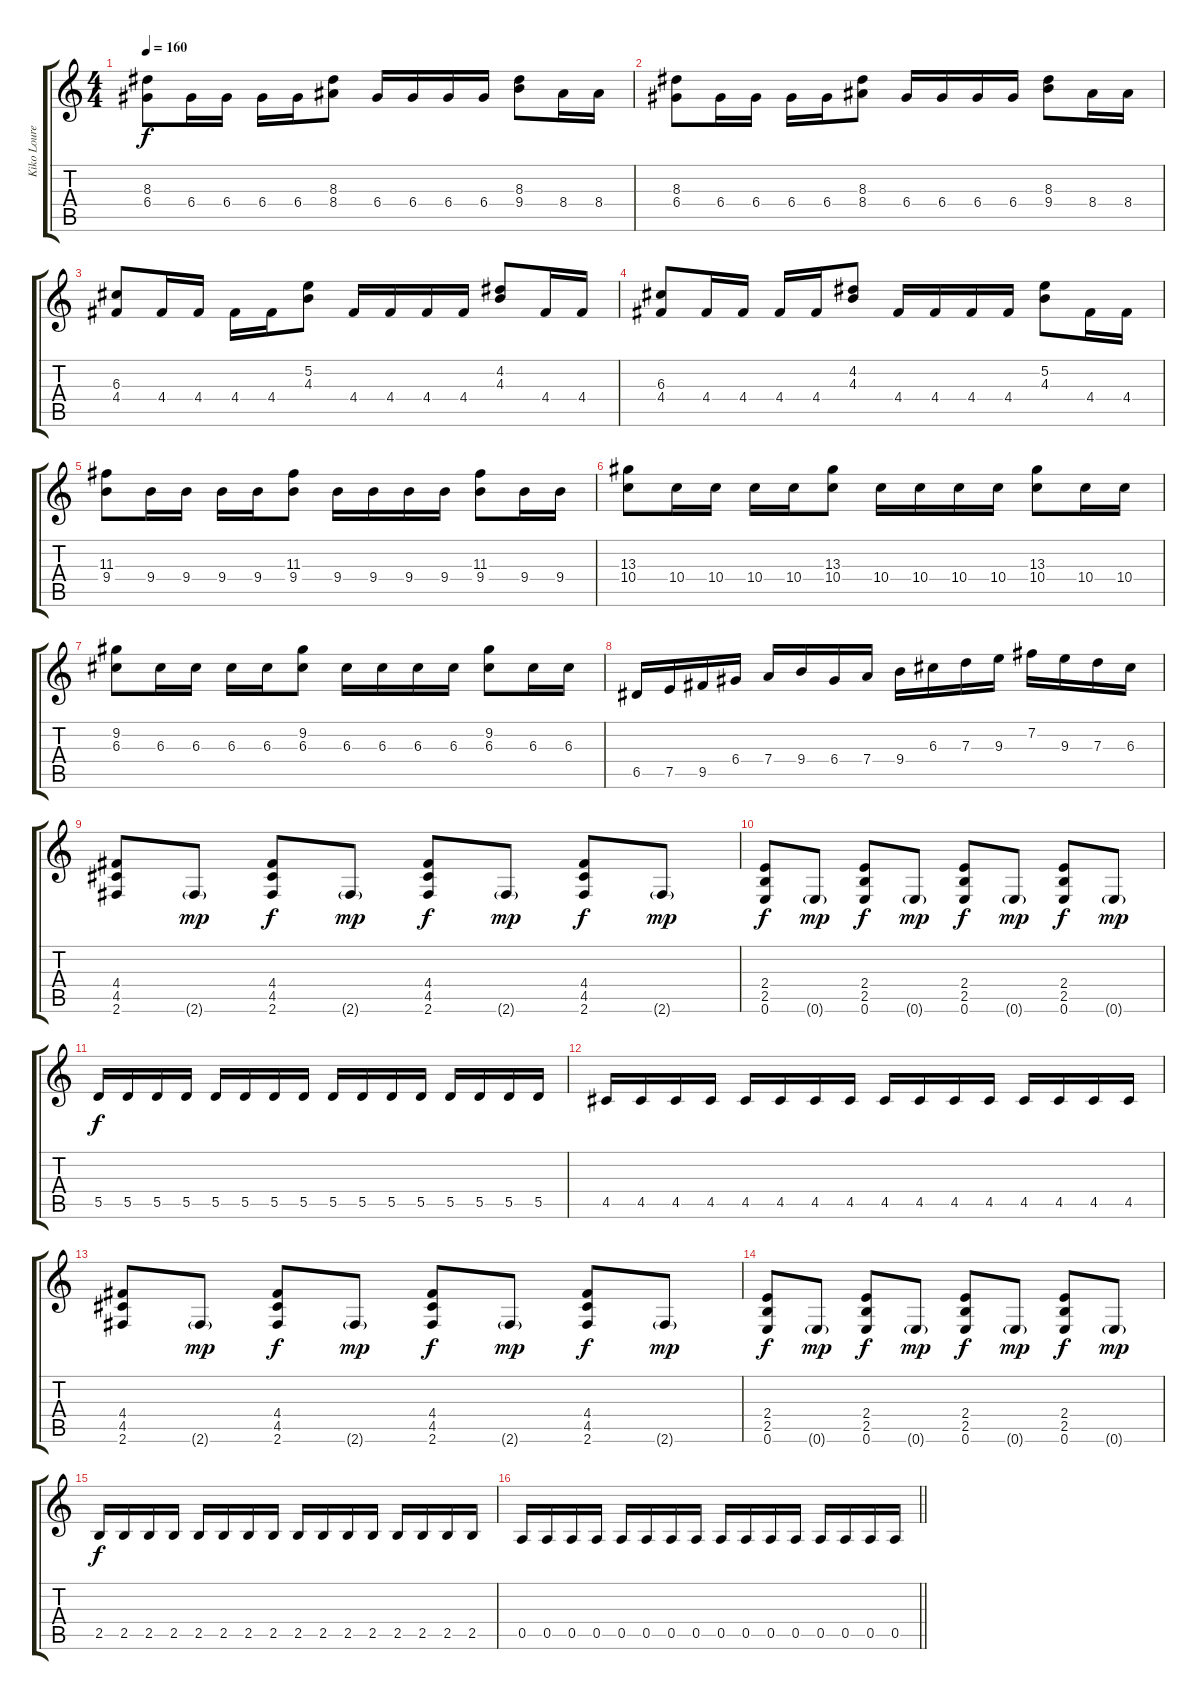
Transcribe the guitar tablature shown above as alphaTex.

\track ("Kiko Loureiro" "Kiko Loure") {instrument distortionguitar}
\staff {score tabs}
\tuning (E4 B3 G3 D3 A2 E2) {hide}
\ts (4 4)
\tempo 160
\clef g2
\ks c
(8.3 6.4).8{dy f} 6.4.16 6.4.16 6.4.16 6.4.16 (8.3 8.4).8 6.4.16 6.4.16 6.4.16 6.4.16 (8.3 9.4).8 8.4.16 8.4.16 |
(8.3 6.4).8 6.4.16 6.4.16 6.4.16 6.4.16 (8.3 8.4).8 6.4.16 6.4.16 6.4.16 6.4.16 (8.3 9.4).8 8.4.16 8.4.16 |
(6.3 4.4).8 4.4.16 4.4.16 4.4.16 4.4.16 (5.2 4.3).8 4.4.16 4.4.16 4.4.16 4.4.16 (4.2 4.3).8 4.4.16 4.4.16 |
(6.3 4.4).8 4.4.16 4.4.16 4.4.16 4.4.16 (4.2 4.3).8 4.4.16 4.4.16 4.4.16 4.4.16 (5.2 4.3).8 4.4.16 4.4.16 |
(11.3 9.4).8 9.4.16 9.4.16 9.4.16 9.4.16 (11.3 9.4).8 9.4.16 9.4.16 9.4.16 9.4.16 (11.3 9.4).8 9.4.16 9.4.16 |
(13.3 10.4).8 10.4.16 10.4.16 10.4.16 10.4.16 (13.3 10.4).8 10.4.16 10.4.16 10.4.16 10.4.16 (13.3 10.4).8 10.4.16 10.4.16 |
(9.2 6.3).8 6.3.16 6.3.16 6.3.16 6.3.16 (9.2 6.3).8 6.3.16 6.3.16 6.3.16 6.3.16 (9.2 6.3).8 6.3.16 6.3.16 |
6.5.16 7.5.16 9.5.16 6.4.16 7.4.16 9.4.16 6.4.16 7.4.16 9.4.16 6.3.16 7.3.16 9.3.16 7.2.16 9.3.16 7.3.16 6.3.16 |
(4.4 4.5 2.6).8 2.6{g}.8{dy mp} (4.4 4.5 2.6).8{dy f} 2.6{g}.8{dy mp} (4.4 4.5 2.6).8{dy f} 2.6{g}.8{dy mp} (4.4 4.5 2.6).8{dy f} 2.6{g}.8{dy mp} |
(2.4 2.5 0.6).8{dy f} 0.6{g}.8{dy mp} (2.4 2.5 0.6).8{dy f} 0.6{g}.8{dy mp} (2.4 2.5 0.6).8{dy f} 0.6{g}.8{dy mp} (2.4 2.5 0.6).8{dy f} 0.6{g}.8{dy mp} |
5.5.16{dy f} 5.5.16 5.5.16 5.5.16 5.5.16 5.5.16 5.5.16 5.5.16 5.5.16 5.5.16 5.5.16 5.5.16 5.5.16 5.5.16 5.5.16 5.5.16 |
4.5.16 4.5.16 4.5.16 4.5.16 4.5.16 4.5.16 4.5.16 4.5.16 4.5.16 4.5.16 4.5.16 4.5.16 4.5.16 4.5.16 4.5.16 4.5.16 |
(4.4 4.5 2.6).8 2.6{g}.8{dy mp} (4.4 4.5 2.6).8{dy f} 2.6{g}.8{dy mp} (4.4 4.5 2.6).8{dy f} 2.6{g}.8{dy mp} (4.4 4.5 2.6).8{dy f} 2.6{g}.8{dy mp} |
(2.4 2.5 0.6).8{dy f} 0.6{g}.8{dy mp} (2.4 2.5 0.6).8{dy f} 0.6{g}.8{dy mp} (2.4 2.5 0.6).8{dy f} 0.6{g}.8{dy mp} (2.4 2.5 0.6).8{dy f} 0.6{g}.8{dy mp} |
2.5.16{dy f} 2.5.16 2.5.16 2.5.16 2.5.16 2.5.16 2.5.16 2.5.16 2.5.16 2.5.16 2.5.16 2.5.16 2.5.16 2.5.16 2.5.16 2.5.16 |
\barLineRight lightlight
0.5.16 0.5.16 0.5.16 0.5.16 0.5.16 0.5.16 0.5.16 0.5.16 0.5.16 0.5.16 0.5.16 0.5.16 0.5.16 0.5.16 0.5.16 0.5.16
